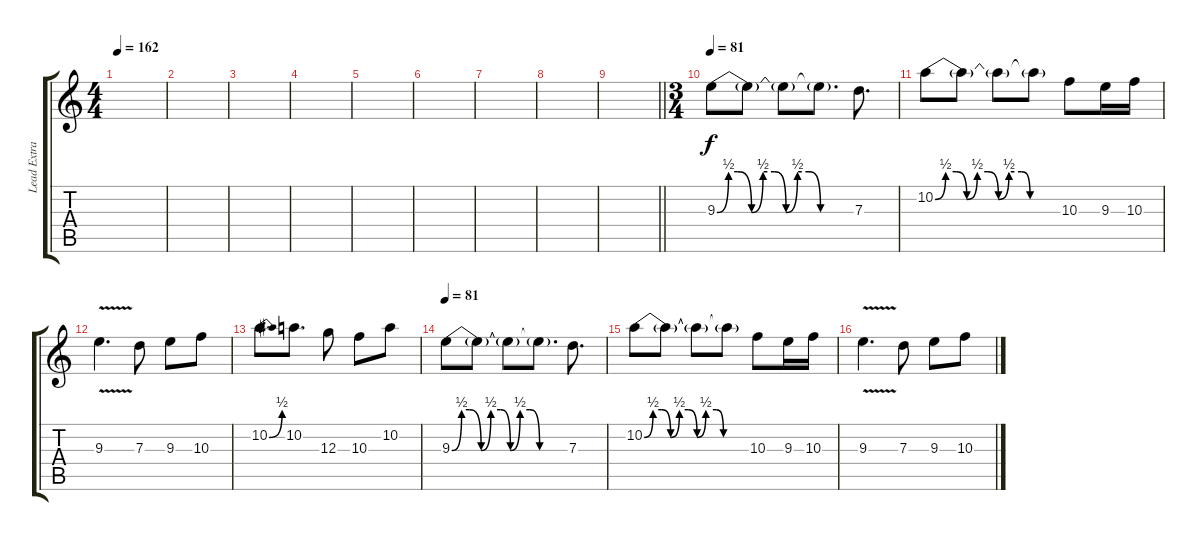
\track ("Lead Extra" "Lead Extra") {instrument distortionguitar}
\staff {score tabs}
\tuning (E4 B3 G3 D3 A2 D2) {hide}
\ts (4 4)
\tempo 162
\clef g2
\ks c
|
|
|
|
|
|
|
|
\barLineRight lightlight
|
\ts (3 4)
\tempo 81
9.3{be (custom 0 0 5 2 9 2 15 0 20 2 25 2 30 0 35 2 40 2 45 0 60 0)}.8 9.3{t}.8 9.3{t}.8 9.3{t}.8{d} 7.3.8{d} |
10.2{be (custom 0 0 5 2 10 2 15 0 20 2 25 2 30 0 35 2 41 2 45 0 60 0)}.8 10.2{t}.8 10.2{t}.8 10.2{t}.8 10.3.8 9.3.16 10.3.16 |
9.3{v}.4{d} 7.3.8 9.3.8 10.3.8 |
10.2{be (bend 0 0 60 2)}.8{d} 10.2.8{d} 12.3.8 10.3.8 10.2.8 |
\tempo 81
9.3{be (custom 0 0 5 2 9 2 15 0 20 2 25 2 30 0 35 2 40 2 45 0 60 0)}.8 9.3{t}.8 9.3{t}.8 9.3{t}.8{d} 7.3.8{d} |
10.2{be (custom 0 0 5 2 10 2 15 0 20 2 25 2 30 0 35 2 41 2 45 0 60 0)}.8 10.2{t}.8 10.2{t}.8 10.2{t}.8 10.3.8 9.3.16 10.3.16 |
9.3{v}.4{d} 7.3.8 9.3.8 10.3.8
